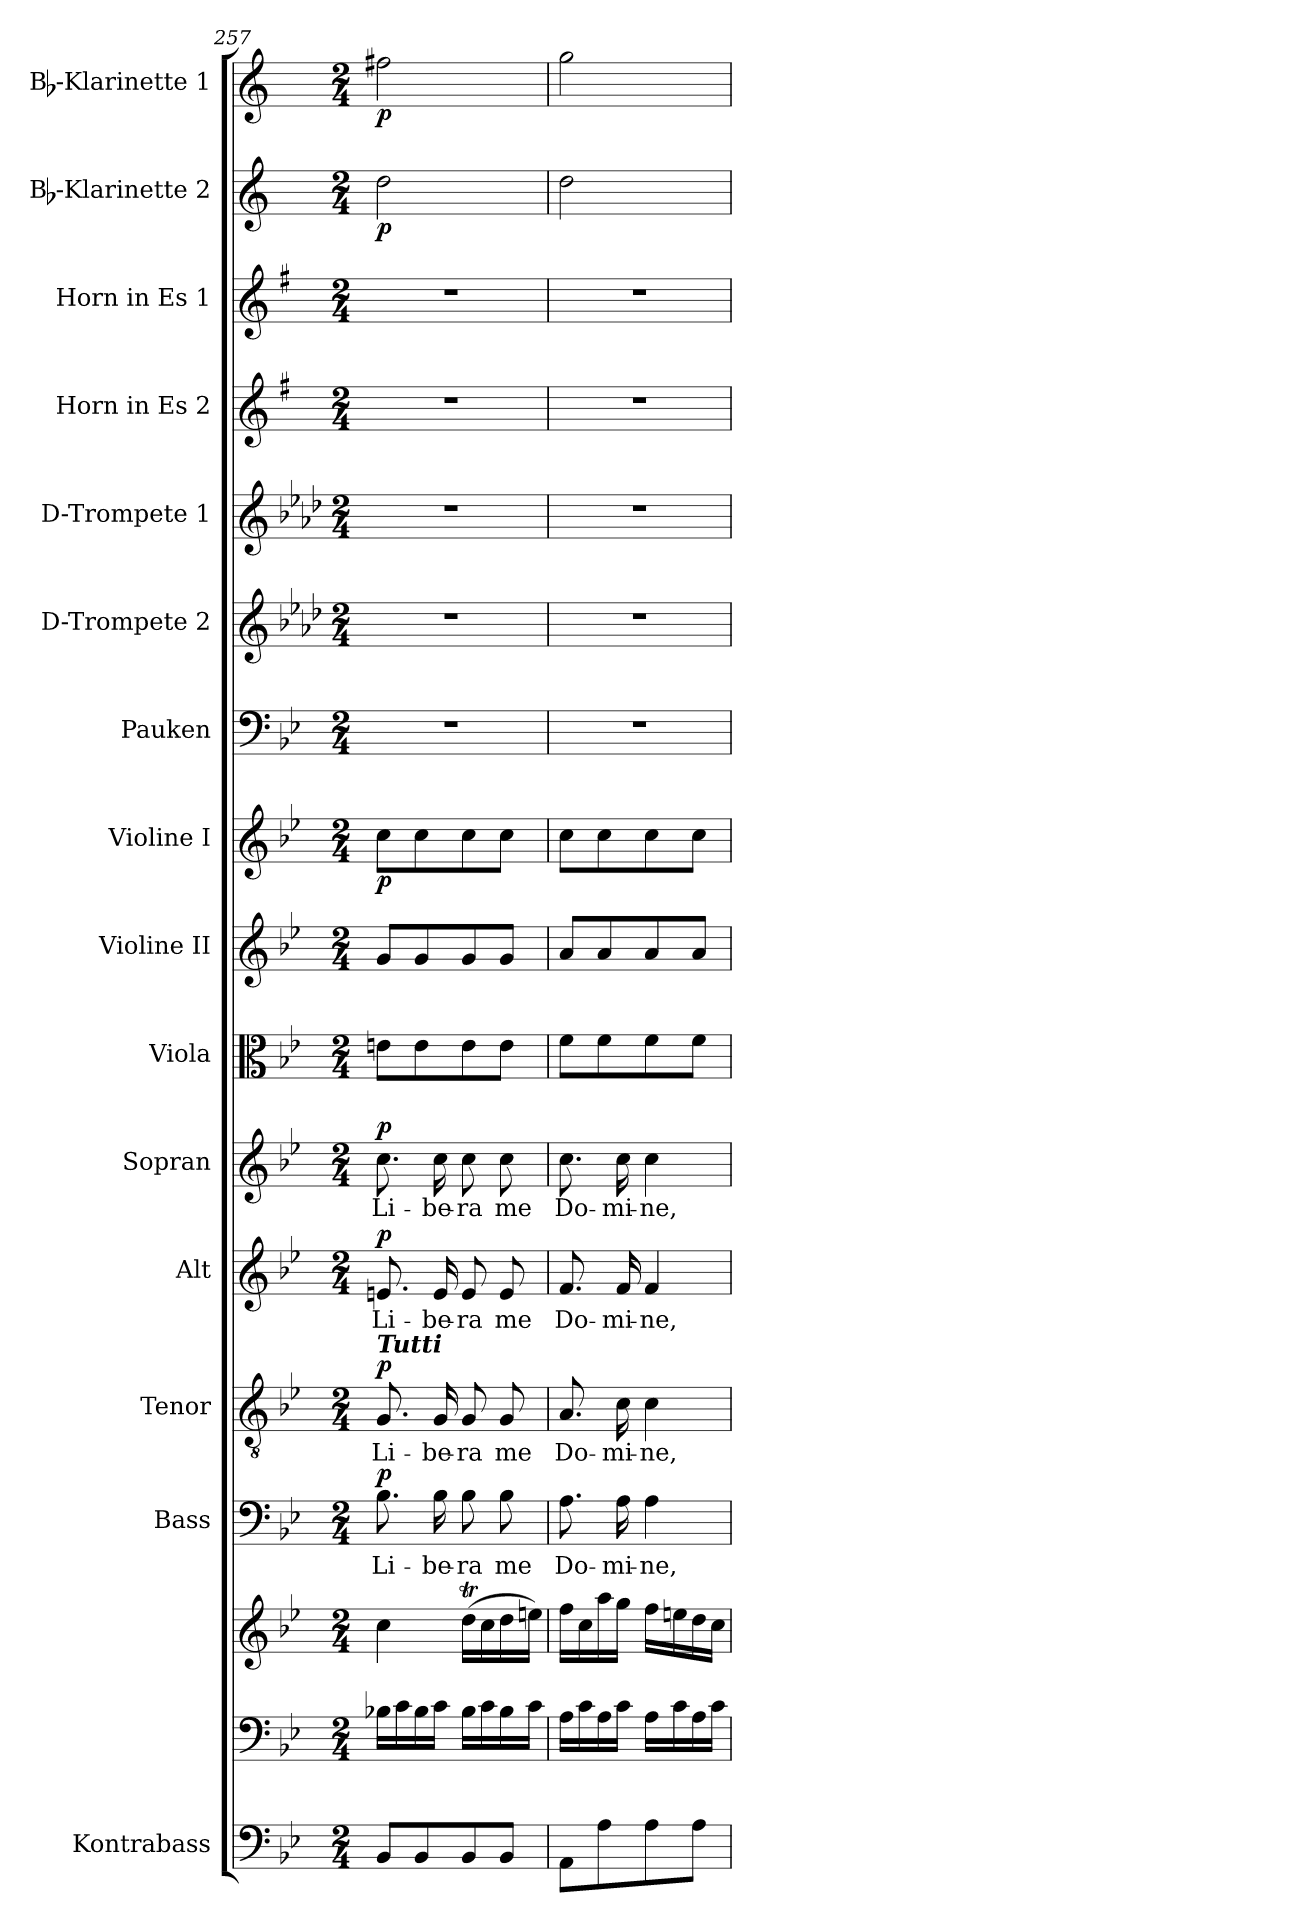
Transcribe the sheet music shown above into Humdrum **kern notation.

**kern	**kern	**kern	**kern	**text	**dynam	**kern	**text	**dynam	**kern	**text	**dynam	**kern	**text	**dynam	**kern	**kern	**kern	**dynam	**kern	**kern	**kern	**kern	**kern	**kern	**dynam	**kern	**dynam
*part16	*part15	*part15	*part14	*part14	*part14	*part13	*part13	*part13	*part12	*part12	*part12	*part11	*part11	*part11	*part10	*part9	*part8	*part8	*part7	*part6	*part5	*part4	*part3	*part2	*part2	*part1	*part1
*staff17	*staff16	*staff15	*staff14	*staff14	*staff14	*staff13	*staff13	*staff13	*staff12	*staff12	*staff12	*staff11	*staff11	*staff11	*staff10	*staff9	*staff8	*staff8	*staff7	*staff6	*staff5	*staff4	*staff3	*staff2	*staff2	*staff1	*staff1
*I"Kontrabass	*	*	*I"Bass	*	*	*I"Tenor	*	*	*I"Alt	*	*	*I"Sopran	*	*	*I"Viola	*I"Violine II	*I"Violine I	*	*I"Pauken	*I"D-Trompete 2	*I"D-Trompete 1	*I"Horn in Es 2	*I"Horn in Es 1	*I"Bb-Klarinette 2	*	*I"Bb-Klarinette 1	*
*I'Kb.	*	*	*I'B.	*	*	*I'T.	*	*	*I'A.	*	*	*I'S.	*	*	*I'Vla.	*I'Vl. II	*I'Vl. I	*	*I'Pk.	*I'D Trp. 2	*I'D Trp. 1	*	*	*I'Bb Kl. 2	*	*I'Bb Kl. 1	*
*clefF4	*clefF4	*clefG2	*clefF4	*	*	*clefGv2	*	*	*clefG2	*	*	*clefG2	*	*	*clefC3	*clefG2	*clefG2	*	*clefF4	*clefG2	*clefG2	*clefG2	*clefG2	*clefG2	*	*clefG2	*
*ITrd7c12	*	*	*	*	*	*	*	*	*	*	*	*	*	*	*	*	*	*	*	*ITrd-1c-2	*ITrd-1c-2	*ITrd5c9	*ITrd5c9	*ITrd1c2	*	*ITrd1c2	*
*k[b-e-]	*k[b-e-]	*k[b-e-]	*k[b-e-]	*	*	*k[b-e-]	*	*	*k[b-e-]	*	*	*k[b-e-]	*	*	*k[b-e-]	*k[b-e-]	*k[b-e-]	*	*k[b-e-]	*k[b-e-]	*k[b-e-]	*k[b-e-]	*k[b-e-]	*k[b-e-]	*	*k[b-e-]	*
*B-:	*B-:	*B-:	*B-:	*	*	*B-:	*	*	*B-:	*	*	*B-:	*	*	*B-:	*B-:	*B-:	*	*B-:	*B-:	*B-:	*B-:	*B-:	*B-:	*	*B-:	*
*M2/4	*M2/4	*M2/4	*M2/4	*	*	*M2/4	*	*	*M2/4	*	*	*M2/4	*	*	*M2/4	*M2/4	*M2/4	*	*M2/4	*M2/4	*M2/4	*M2/4	*M2/4	*M2/4	*	*M2/4	*
=257	=257	=257	=257	=257	=257	=257	=257	=257	=257	=257	=257	=257	=257	=257	=257	=257	=257	=257	=257	=257	=257	=257	=257	=257	=257	=257	=257
!	!	!	!	!	!	!LO:TX:a:Bi:t=Tutti	!	!	!	!	!	!	!	!	!	!	!	!	!	!	!	!	!	!	!	!	!
!	!	!	!	!LO:LY:b	!LO:DY:a	!	!LO:LY:b	!LO:DY:a	!	!LO:LY:b	!LO:DY:a	!	!LO:LY:b	!LO:DY:a	!	!	!	!LO:DY:b	!	!	!	!	!	!	!LO:DY:b	!	!LO:DY:b
8BBB-/L	16B-X\LL	4cc\	8.B-\	Li-	p	8.G/	Li-	p	8.en/	Li-	p	8.cc\	Li-	p	8en\L	8g/L	8cc\L	p	2r	2r	2r	2r	2r	2cc\	p	2een\	p
.	16c\	.	.	.	.	.	.	.	.	.	.	.	.	.	.	.	.	.	.	.	.	.	.	.	.	.	.
8BBB-/	16B-\	.	.	.	.	.	.	.	.	.	.	.	.	.	8e\	8g/	8cc\	.	.	.	.	.	.	.	.	.	.
!	!	!	!	!LO:LY:b	!	!	!LO:LY:b	!	!	!LO:LY:b	!	!	!LO:LY:b	!	!	!	!	!	!	!	!	!	!	!	!	!	!
.	16c\JJ	.	16B-\	-be-	.	16G/	-be-	.	16e/	-be-	.	16cc\	-be-	.	.	.	.	.	.	.	.	.	.	.	.	.	.
!	!	!	!	!LO:LY:b	!	!	!LO:LY:b	!	!	!LO:LY:b	!	!	!LO:LY:b	!	!	!	!	!	!	!	!	!	!	!	!	!	!
8BBB-/	16B-\LL	(>16ddt\LL	8B-\	-ra	.	8G/	-ra	.	8e/	-ra	.	8cc\	-ra	.	8e\	8g/	8cc\	.	.	.	.	.	.	.	.	.	.
.	16c\	16cc\	.	.	.	.	.	.	.	.	.	.	.	.	.	.	.	.	.	.	.	.	.	.	.	.	.
!	!	!	!	!LO:LY:b	!	!	!LO:LY:b	!	!	!LO:LY:b	!	!	!LO:LY:b	!	!	!	!	!	!	!	!	!	!	!	!	!	!
8BBB-/J	16B-\	16dd\	8B-\	me	.	8G/	me	.	8e/	me	.	8cc\	me	.	8e\J	8g/J	8cc\J	.	.	.	.	.	.	.	.	.	.
.	16c\JJ	16een\JJ)	.	.	.	.	.	.	.	.	.	.	.	.	.	.	.	.	.	.	.	.	.	.	.	.	.
!!LO:PB:g=z
=258	=258	=258	=258	=258	=258	=258	=258	=258	=258	=258	=258	=258	=258	=258	=258	=258	=258	=258	=258	=258	=258	=258	=258	=258	=258	=258	=258
!	!	!	!	!LO:LY:b	!	!	!LO:LY:b	!	!	!LO:LY:b	!	!	!LO:LY:b	!	!	!	!	!	!	!	!	!	!	!	!	!	!
8AAA\L	16A\LL	16ff\LL	8.A\	Do-	.	8.A/	Do-	.	8.f/	Do-	.	8.cc\	Do-	.	8f\L	8a/L	8cc\L	.	2r	2r	2r	2r	2r	2cc\	.	2ff\	.
.	16c\	16cc\	.	.	.	.	.	.	.	.	.	.	.	.	.	.	.	.	.	.	.	.	.	.	.	.	.
8AA\	16A\	16aa\	.	.	.	.	.	.	.	.	.	.	.	.	8f\	8a/	8cc\	.	.	.	.	.	.	.	.	.	.
!	!	!	!	!LO:LY:b	!	!	!LO:LY:b	!	!	!LO:LY:b	!	!	!LO:LY:b	!	!	!	!	!	!	!	!	!	!	!	!	!	!
.	16c\JJ	16gg\JJ	16A\	-mi-	.	16c\	-mi-	.	16f/	-mi-	.	16cc\	-mi-	.	.	.	.	.	.	.	.	.	.	.	.	.	.
!	!	!	!	!LO:LY:b	!	!	!LO:LY:b	!	!	!LO:LY:b	!	!	!LO:LY:b	!	!	!	!	!	!	!	!	!	!	!	!	!	!
8AA\	16A\LL	16ff\LL	4A\	-ne,	.	4c\	-ne,	.	4f/	-ne,	.	4cc\	-ne,	.	8f\	8a/	8cc\	.	.	.	.	.	.	.	.	.	.
.	16c\	16een\	.	.	.	.	.	.	.	.	.	.	.	.	.	.	.	.	.	.	.	.	.	.	.	.	.
8AA\J	16A\	16dd\	.	.	.	.	.	.	.	.	.	.	.	.	8f\J	8a/J	8cc\J	.	.	.	.	.	.	.	.	.	.
.	16c\JJ	16cc\JJ	.	.	.	.	.	.	.	.	.	.	.	.	.	.	.	.	.	.	.	.	.	.	.	.	.
=	=	=	=	=	=	=	=	=	=	=	=	=	=	=	=	=	=	=	=	=	=	=	=	=	=	=	=
*-	*-	*-	*-	*-	*-	*-	*-	*-	*-	*-	*-	*-	*-	*-	*-	*-	*-	*-	*-	*-	*-	*-	*-	*-	*-	*-	*-
